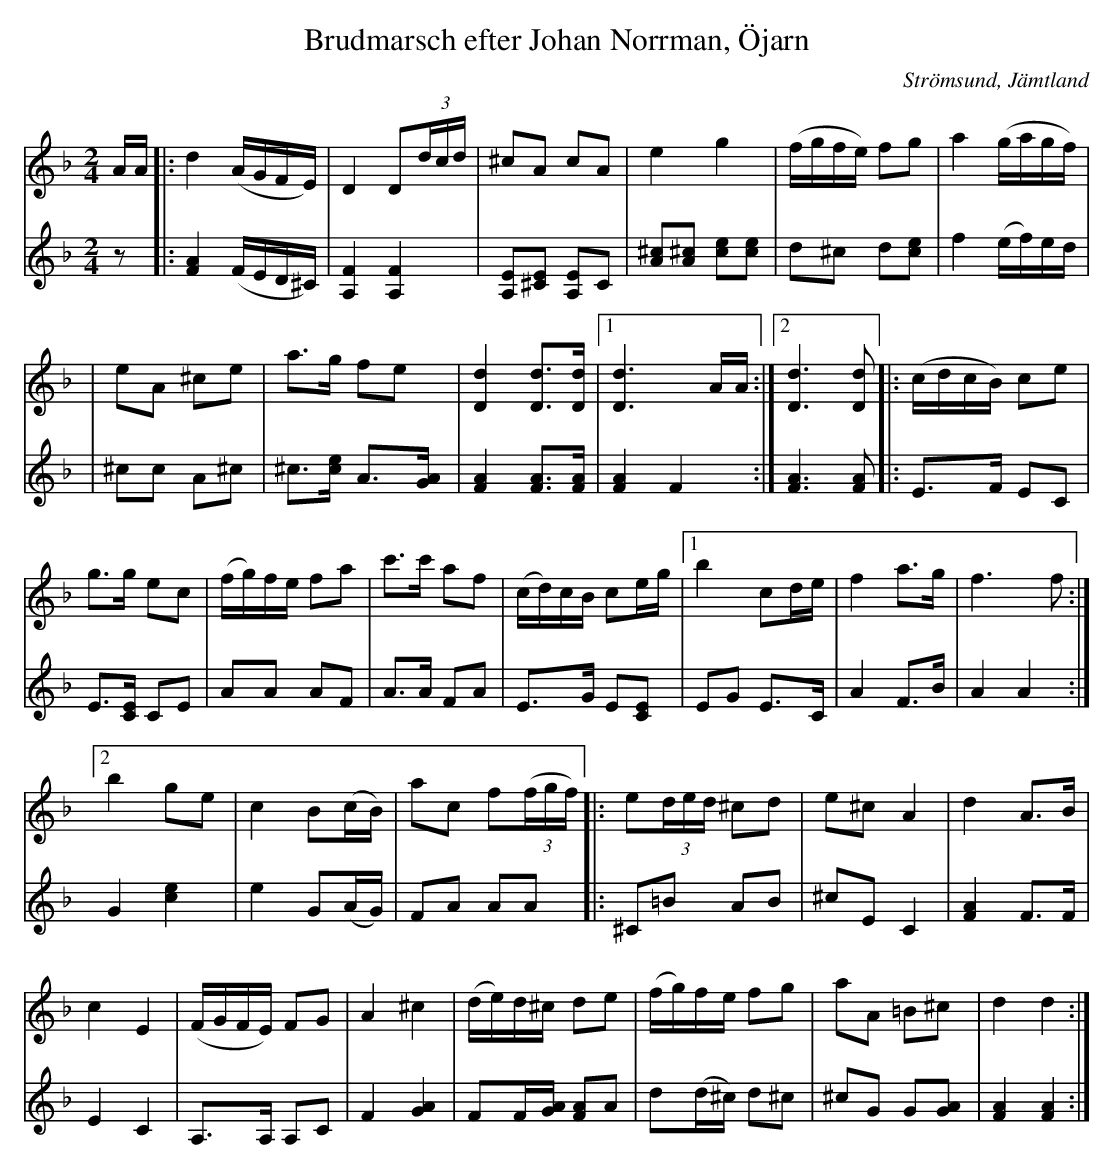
X:1
T:Brudmarsch efter Johan Norrman, Öjarn
O:Strömsund, Jämtland
M:2/4
K:Fmaj
V:1
AA|:d4 (AGFE) | D4 D2(3dcd | ^c2A2 c2A2 | e4 g4 | (fgfe) f2g2 | a4 (gagf) |
| e2A2 ^c2e2 | a3g f2e2 | [Dd]4 [Dd]3[Dd] |1 [Dd]6 AA :|2 [Dd]6 [Dd]2  |: (cdcB) c2e2 |
g3g e2c2 | (fg)fe f2a2 | c'3c' a2f2 | (cd)cB c2eg |1 b4 c2de | f4 a3g | f6 f2 :|2
b4 g2e2 | c4 B2(cB) | a2c2 f2(3(fgf) |: e2(3ded ^c2d2 | e2^c2 A4 | d4 A3B |
c4 E4 | (FGFE) F2G2 | A4 ^c4 | (de)d^c d2e2 | (fg)fe f2g2 | a2A2 =B2^c2 | d4 d4 :|
V:2
z2|:[FA]4 (FED^C) | [FA,]4 [FA,]4 | [EA,]2[E^C]2 [EA,]2C2 | [^cA]2[^cA]2 [ec]2[ec]2 | d2^c2 d2[ec]2 | f4 (ef)ed |
| ^c2c2 A2^c2 | ^c3[ec] A3[AG] | [AF]4 [AF]3[AF] |1 [AF]4 F4 :|2 [AF]6 [AF]2  |: E3F E2C2 |
E3[EC] C2E2 | A2A2 A2F2 | A3A F2A2 | E3G E2[EC]2 |1 E2G2 E3C | A4 F3B | A4 A4:|2
G4 [ce]4 | e4 G2(AG) | F2A2 A2A2 |: ^C2=B2 A2B2 | ^c2E2 C4 | [AF]4 F3F |
E4 C4 | A,3A, A,2C2 | F4 [GA]4 | F2F[GA] [FA]2A2 | d2(d^c) d2^c2 | ^c2G2 G2[GA]2 | [FA]4 [FA]4 :|
